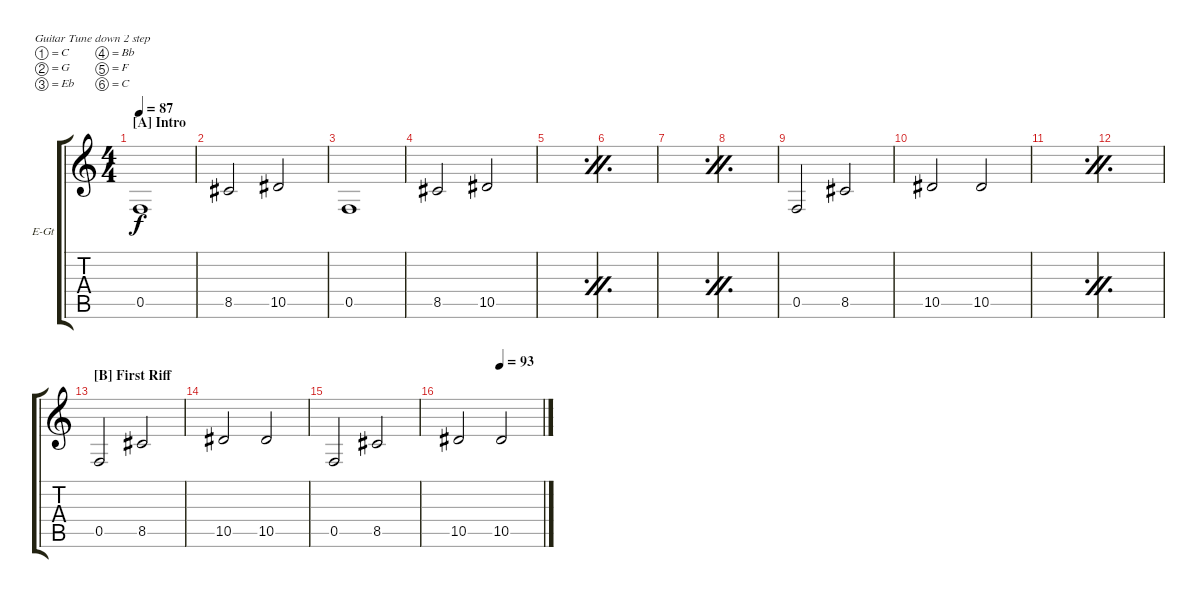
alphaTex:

\defaultSystemsLayout 4
\bracketExtendMode groupsimilarinstruments
\firstSystemTrackNameOrientation horizontal
\otherSystemsTrackNameOrientation horizontal
\track ("Clean Guitar 2" "E-Gt") {instrument electricguitarclean}
\staff {score tabs}
\tuning (C4 G3 Eb3 Bb2 F2 C2)
\ts (4 4)
\section ("A" "Intro")
\tempo 87
\clef g2
\ks c
0.5.1{dy f instrument electricguitarclean} |
8.5.2 10.5.2 |
0.5.1 |
8.5.2 10.5.2 |
\simile firstofdouble
|
\simile secondofdouble
|
\simile firstofdouble
|
\simile secondofdouble
|
\simile none
0.5.2 8.5.2 |
10.5.2 10.5.2 |
\simile firstofdouble
|
\simile secondofdouble
|
\section ("B" "First Riff")
\simile none
0.5.2 8.5.2 |
10.5.2 10.5.2 |
0.5.2 8.5.2 |
\tempo (93 0.5)
10.5.2 10.5.2
